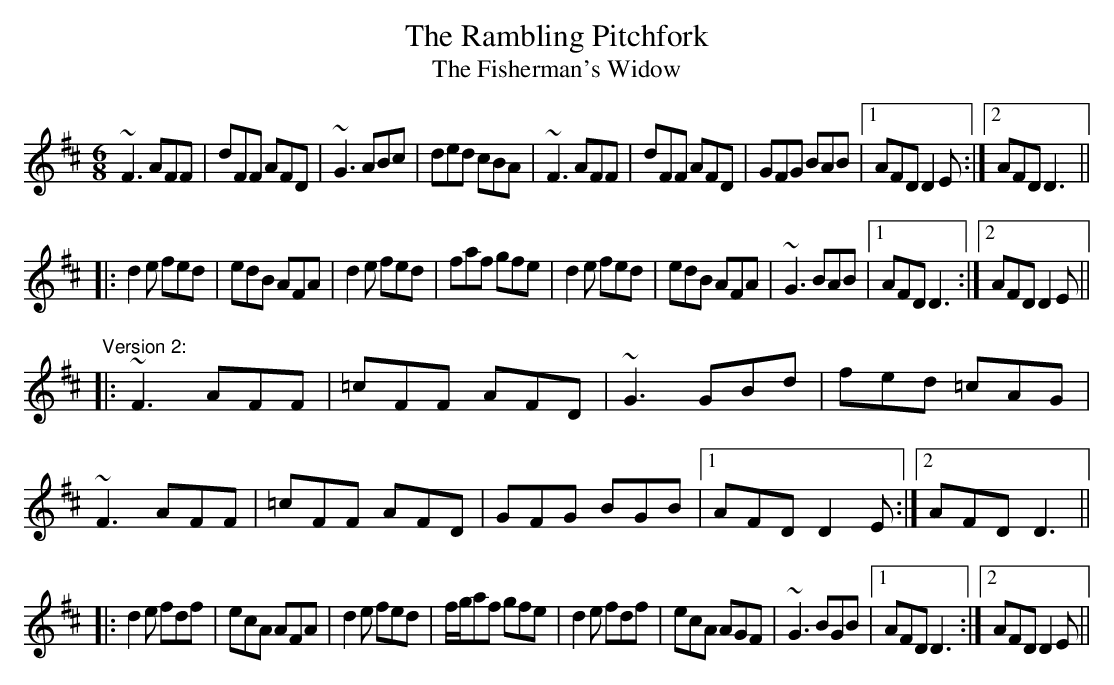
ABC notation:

X:1
T:Rambling Pitchfork, The
T:Fisherman's Widow, The
M:6/8
K:D
~F3 AFF|dFF AFD|~G3 ABc|ded cBA|~F3 AFF|dFF AFD|GFG BAB|1 AFD D2E:|2 AFD D3||
|:d2e fed|edB AFA|d2e fed|faf gfe|d2e fed|edB AFA|~G3 BAB|1 AFD D3:|2 AFD D2E||
"Version 2:"
|:~F3 AFF|=cFF AFD|~G3 GBd|fed =cAG|~F3 AFF|=cFF AFD|GFG BGB|1 AFD D2E:|2 AFD D3||
|:d2e fdf|ecA AFA|d2e fed|f/g/af gfe|d2e fdf|ecA AGF|~G3 BGB|1 AFD D3:|2 AFD D2E||
